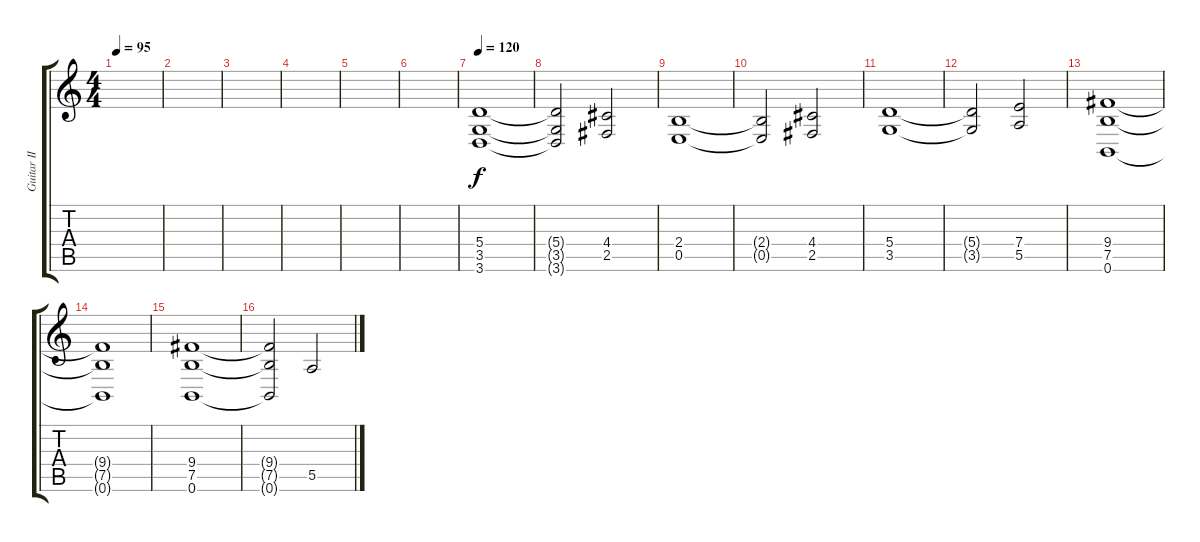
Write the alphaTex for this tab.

\track ("Guitar II" "Guitar II") {instrument distortionguitar}
\staff {score tabs}
\tuning (B3 Gb3 D3 A2 E2 B1) {hide}
\ts (4 4)
\tempo 95
\clef g2
\ks c
|
|
|
|
|
|
\tempo 120
(5.4 3.5 3.6).1{volume 13} |
(5.4{t} 3.5{t} 3.6{t}).2 (4.4 2.5).2 |
(2.4 0.5).1 |
(2.4{t} 0.5{t}).2 (4.4 2.5).2 |
(5.4 3.5).1 |
(5.4{t} 3.5{t}).2 (7.4 5.5).2 |
(9.4 7.5 0.6).1 |
(9.4{t} 7.5{t} 0.6{t}).1 |
(9.4 7.5 0.6).1 |
(9.4{t} 7.5{t} 0.6{t}).2 5.5.2
